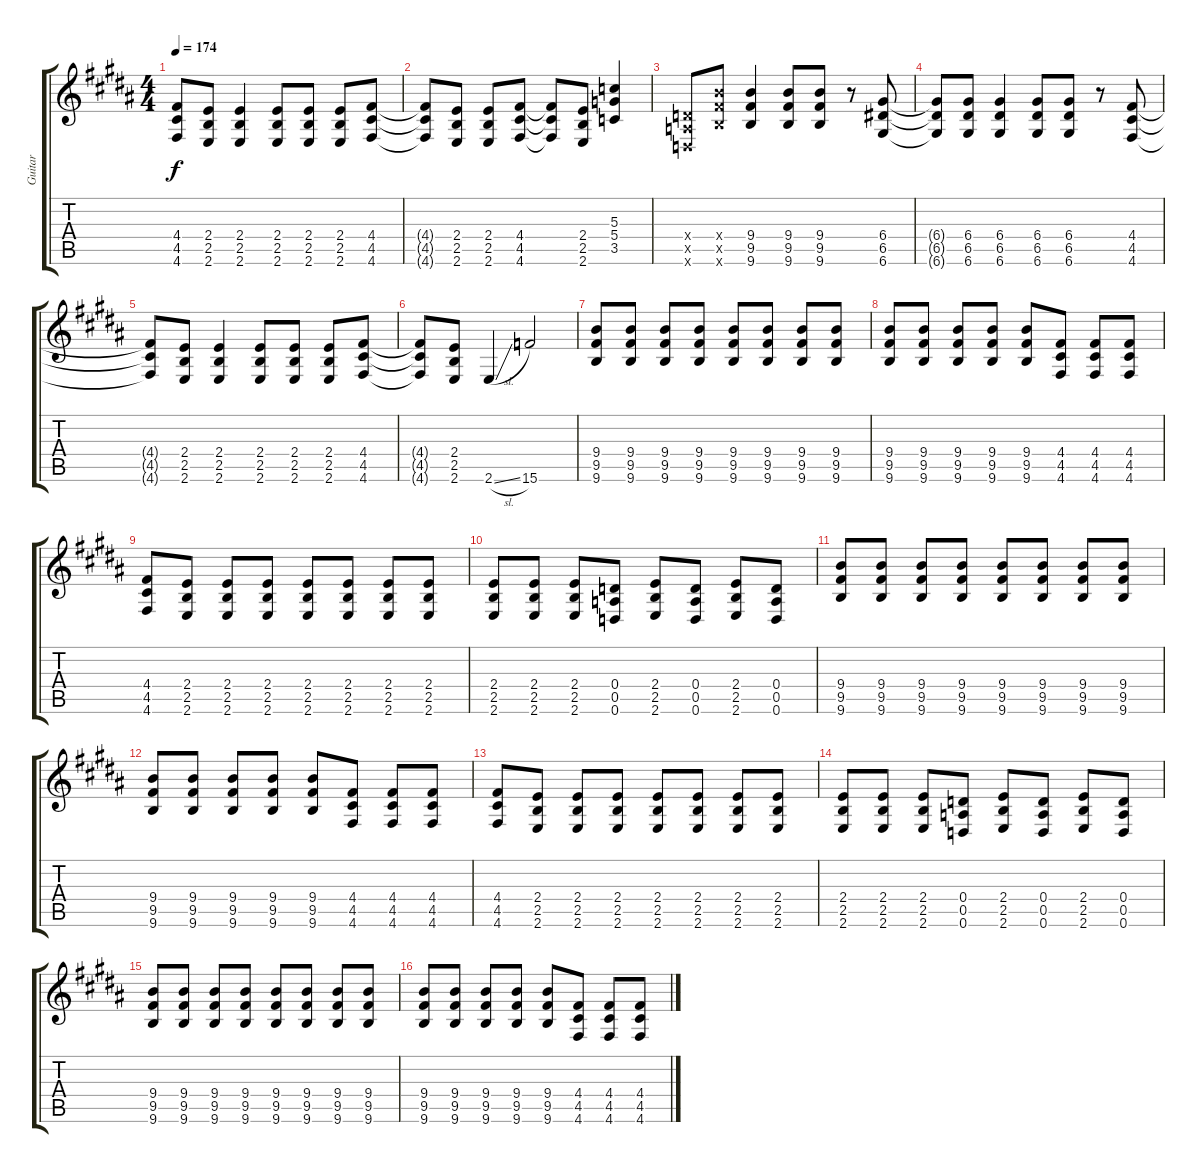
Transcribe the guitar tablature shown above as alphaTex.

\track ("Guitar" "Guitar") {instrument distortionguitar}
\staff {score tabs}
\tuning (E4 B3 G3 D3 A2 D2) {hide}
\ts (4 4)
\tempo 174
\clef g2
\ks b
(4.4{t} 4.5{t} 4.6{t}).8{dy f} (2.4 2.5 2.6).8 (2.4 2.5 2.6).4 (2.4 2.5 2.6).8 (2.4 2.5 2.6).8 (2.4 2.5 2.6).8 (4.4 4.5 4.6).8 |
(4.4{t} 4.5{t} 4.6{t}).8 (2.4 2.5 2.6).8 (2.4 2.5 2.6).8 (4.4 4.5 4.6).8 (4.4{t} 4.5{t} 4.6{t}).8 (2.4 2.5 2.6).8 (5.3 5.4 3.5).4 |
(0.4{x} 0.5{x} 0.6{x}).8 (9.4{x} 9.5{x} 9.6{x}).8 (9.4 9.5 9.6).4 (9.4 9.5 9.6).8 (9.4 9.5 9.6).8 r.8 (6.4 6.5 6.6).8 |
(6.4{t} 6.5{t} 6.6{t}).8 (6.4 6.5 6.6).8 (6.4 6.5 6.6).4 (6.4 6.5 6.6).8 (6.4 6.5 6.6).8 r.8 (4.4 4.5 4.6).8 |
(4.4{t} 4.5{t} 4.6{t}).8 (2.4 2.5 2.6).8 (2.4 2.5 2.6).4 (2.4 2.5 2.6).8 (2.4 2.5 2.6).8 (2.4 2.5 2.6).8 (4.4 4.5 4.6).8 |
(4.4{t} 4.5{t} 4.6{t}).8 (2.4 2.5 2.6).8 2.6{sl}.4 15.6.2 |
(9.4 9.5 9.6).8 (9.4 9.5 9.6).8 (9.4 9.5 9.6).8 (9.4 9.5 9.6).8 (9.4 9.5 9.6).8 (9.4 9.5 9.6).8 (9.4 9.5 9.6).8 (9.4 9.5 9.6).8 |
(9.4 9.5 9.6).8 (9.4 9.5 9.6).8 (9.4 9.5 9.6).8 (9.4 9.5 9.6).8 (9.4 9.5 9.6).8 (4.4 4.5 4.6).8 (4.4 4.5 4.6).8 (4.4 4.5 4.6).8 |
(4.4 4.5 4.6).8 (2.4 2.5 2.6).8 (2.4 2.5 2.6).8 (2.4 2.5 2.6).8 (2.4 2.5 2.6).8 (2.4 2.5 2.6).8 (2.4 2.5 2.6).8 (2.4 2.5 2.6).8 |
(2.4 2.5 2.6).8 (2.4 2.5 2.6).8 (2.4 2.5 2.6).8 (0.4 0.5 0.6).8 (2.4 2.5 2.6).8 (0.4 0.5 0.6).8 (2.4 2.5 2.6).8 (0.4 0.5 0.6).8 |
(9.4 9.5 9.6).8 (9.4 9.5 9.6).8 (9.4 9.5 9.6).8 (9.4 9.5 9.6).8 (9.4 9.5 9.6).8 (9.4 9.5 9.6).8 (9.4 9.5 9.6).8 (9.4 9.5 9.6).8 |
(9.4 9.5 9.6).8 (9.4 9.5 9.6).8 (9.4 9.5 9.6).8 (9.4 9.5 9.6).8 (9.4 9.5 9.6).8 (4.4 4.5 4.6).8 (4.4 4.5 4.6).8 (4.4 4.5 4.6).8 |
(4.4 4.5 4.6).8 (2.4 2.5 2.6).8 (2.4 2.5 2.6).8 (2.4 2.5 2.6).8 (2.4 2.5 2.6).8 (2.4 2.5 2.6).8 (2.4 2.5 2.6).8 (2.4 2.5 2.6).8 |
(2.4 2.5 2.6).8 (2.4 2.5 2.6).8 (2.4 2.5 2.6).8 (0.4 0.5 0.6).8 (2.4 2.5 2.6).8 (0.4 0.5 0.6).8 (2.4 2.5 2.6).8 (0.4 0.5 0.6).8 |
(9.4 9.5 9.6).8 (9.4 9.5 9.6).8 (9.4 9.5 9.6).8 (9.4 9.5 9.6).8 (9.4 9.5 9.6).8 (9.4 9.5 9.6).8 (9.4 9.5 9.6).8 (9.4 9.5 9.6).8 |
(9.4 9.5 9.6).8 (9.4 9.5 9.6).8 (9.4 9.5 9.6).8 (9.4 9.5 9.6).8 (9.4 9.5 9.6).8 (4.4 4.5 4.6).8 (4.4 4.5 4.6).8 (4.4 4.5 4.6).8
